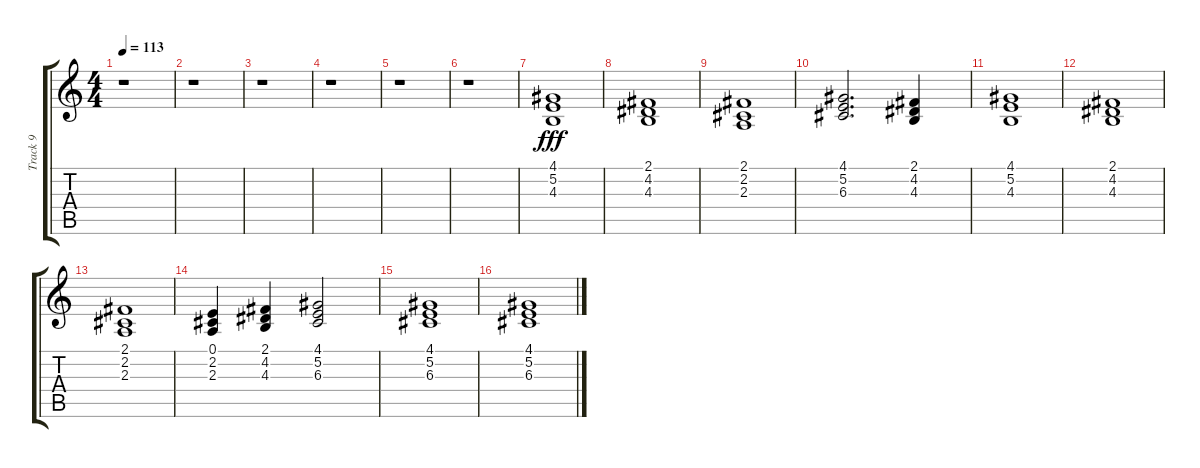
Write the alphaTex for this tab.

\track ("Track 9" "Track 9") {instrument choiraahs}
\staff {score tabs}
\tuning (E4 B3 G3 D3 A2 E2) {hide}
\ts (4 4)
\tempo 113
\clef g2
\ks c
r.1{dy fff} |
r.1 |
r.1 |
r.1 |
r.1 |
r.1 |
(4.1 5.2 4.3).1 |
(2.1 4.2 4.3).1 |
(2.1 2.2 2.3).1 |
(4.1 5.2 6.3).2{d} (2.1 4.2 4.3).4 |
(4.1 5.2 4.3).1 |
(2.1 4.2 4.3).1 |
(2.1 2.2 2.3).1 |
(0.1 2.2 2.3).4 (2.1 4.2 4.3).4 (4.1 5.2 6.3).2 |
(4.1 5.2 6.3).1 |
(4.1 5.2 6.3).1
